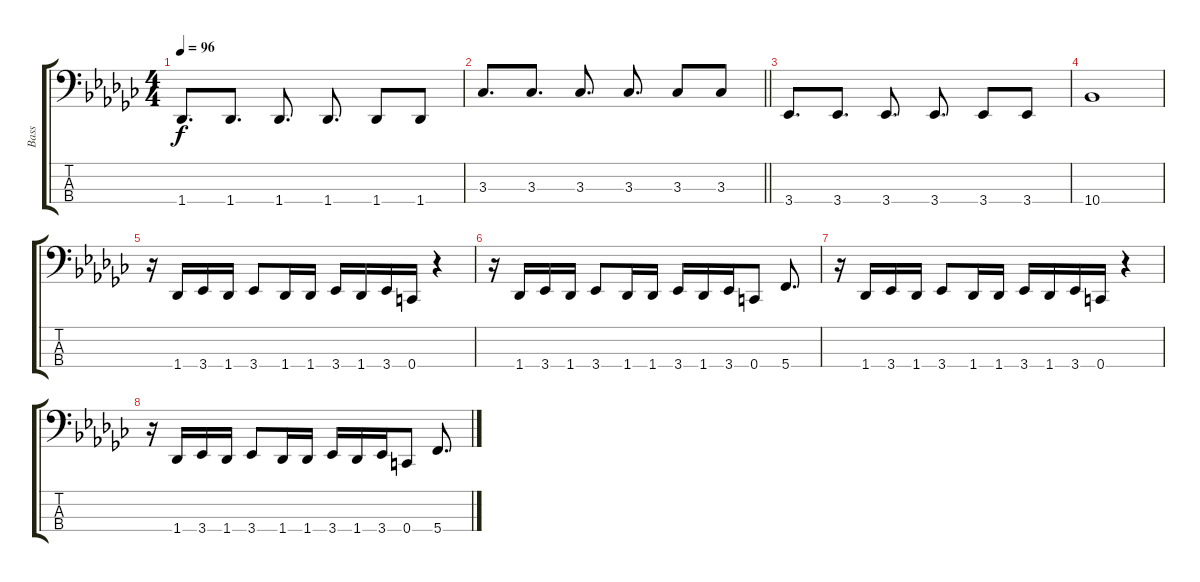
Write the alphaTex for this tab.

\track ("Bass" "Bass") {instrument slapbass1}
\staff {score tabs}
\tuning (Gb2 Db2 Ab1 C1) {hide}
\ts (4 4)
\tempo 96
\clef f4
\ks gb
1.4.8{d dy f} 1.4.8{d} 1.4.8{d} 1.4.8{d} 1.4.8 1.4.8 |
\barLineRight lightlight
3.3.8{d} 3.3.8{d} 3.3.8{d} 3.3.8{d} 3.3.8 3.3.8 |
3.4.8{d} 3.4.8{d} 3.4.8{d} 3.4.8{d} 3.4.8 3.4.8 |
10.4.1 |
r.16 1.4.16 3.4.16 1.4.16 3.4.8 1.4.16 1.4.16 3.4.16 1.4.16 3.4.16 0.4.16 r.4 |
r.16 1.4.16 3.4.16 1.4.16 3.4.8 1.4.16 1.4.16 3.4.16 1.4.16 3.4.16 0.4.8 5.4.8{d} |
r.16 1.4.16 3.4.16 1.4.16 3.4.8 1.4.16 1.4.16 3.4.16 1.4.16 3.4.16 0.4.16 r.4 |
r.16 1.4.16 3.4.16 1.4.16 3.4.8 1.4.16 1.4.16 3.4.16 1.4.16 3.4.16 0.4.8 5.4.8{d}
